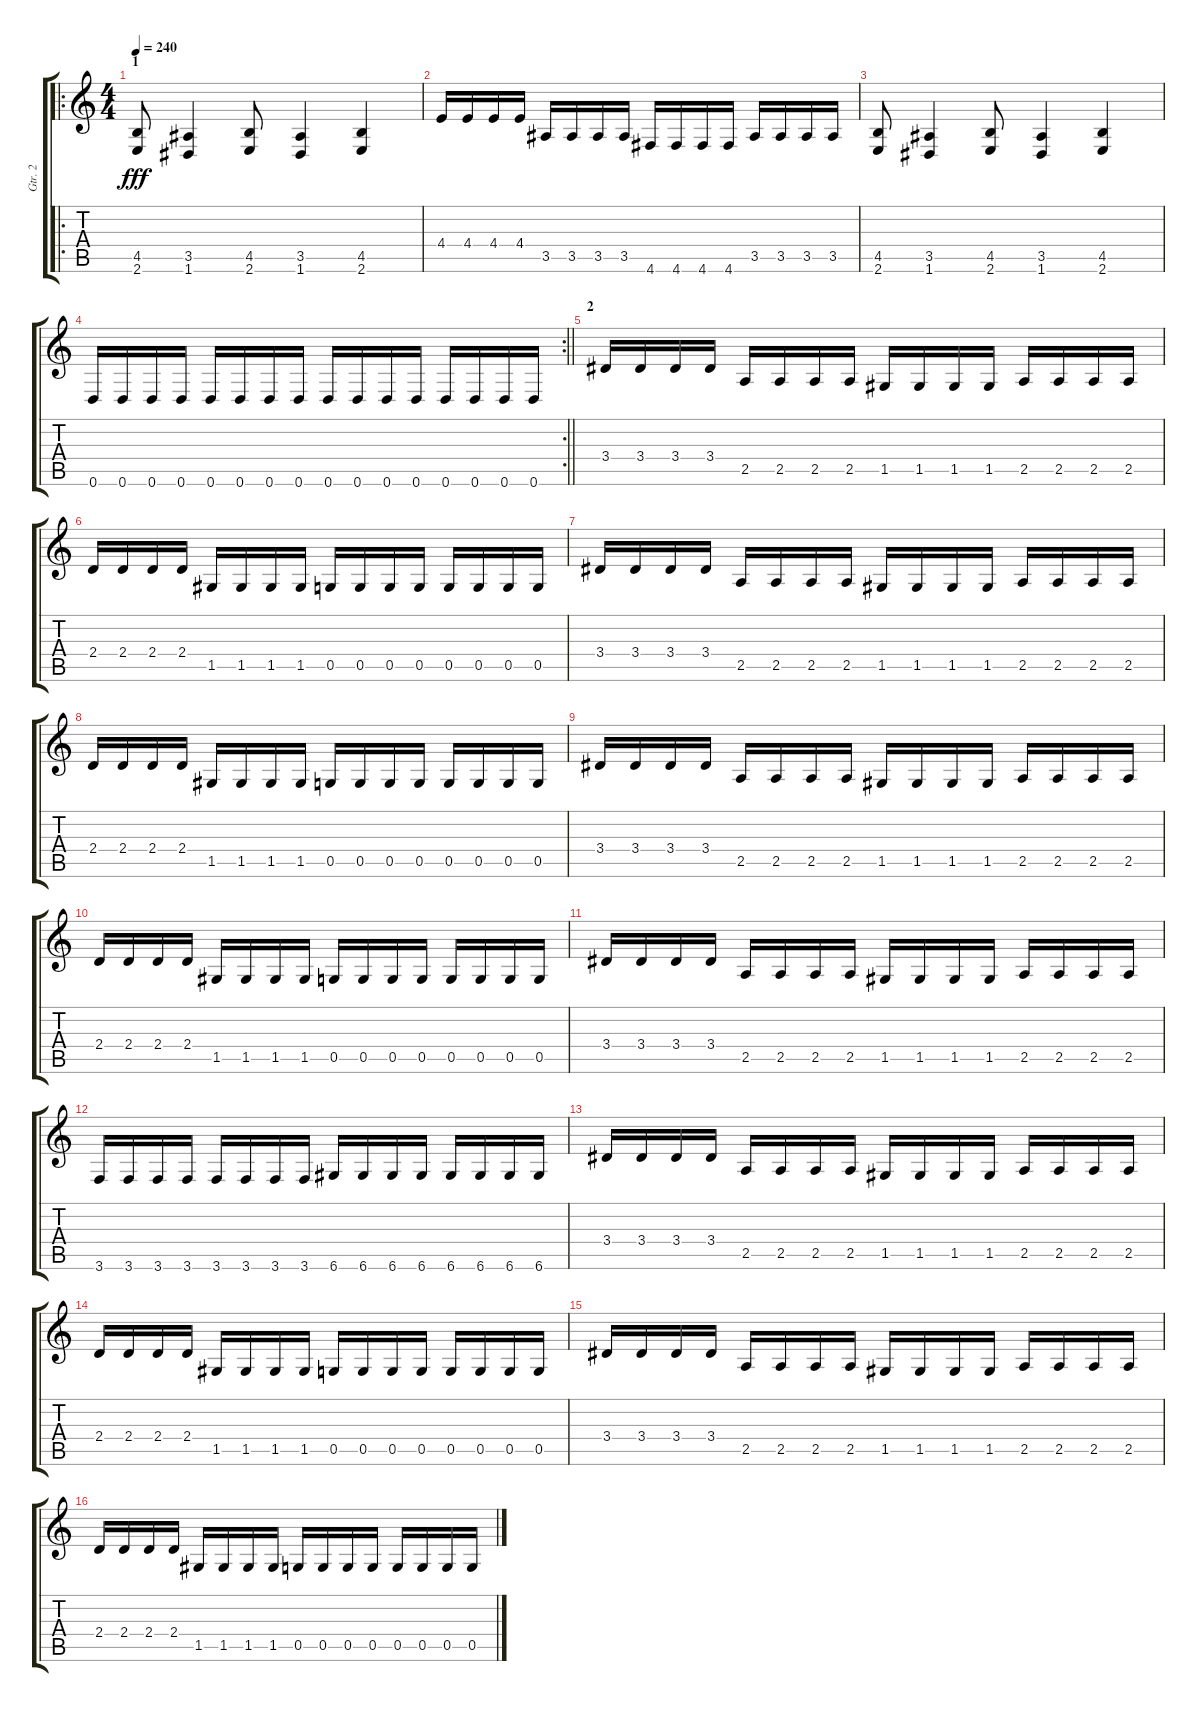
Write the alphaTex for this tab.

\track ("Gtr. 2" "Gtr. 2") {instrument distortionguitar}
\staff {score tabs}
\tuning (D4 A3 F3 C3 G2 D2) {hide}
\ro
\ts (4 4)
\section ("" "1")
\tempo 240
\clef g2
\ks c
(4.5 2.6).8{dy fff instrument distortionguitar} (3.5 1.6).4 (4.5 2.6).8 (3.5 1.6).4 (4.5 2.6).4 |
4.4.16 4.4.16 4.4.16 4.4.16 3.5.16 3.5.16 3.5.16 3.5.16 4.6.16 4.6.16 4.6.16 4.6.16 3.5.16 3.5.16 3.5.16 3.5.16 |
(4.5 2.6).8 (3.5 1.6).4 (4.5 2.6).8 (3.5 1.6).4 (4.5 2.6).4 |
\rc 2
\barLineRight lightlight
0.6.16 0.6.16 0.6.16 0.6.16 0.6.16 0.6.16 0.6.16 0.6.16 0.6.16 0.6.16 0.6.16 0.6.16 0.6.16 0.6.16 0.6.16 0.6.16 |
\section ("" "2")
3.4.16 3.4.16 3.4.16 3.4.16 2.5.16 2.5.16 2.5.16 2.5.16 1.5.16 1.5.16 1.5.16 1.5.16 2.5.16 2.5.16 2.5.16 2.5.16 |
2.4.16 2.4.16 2.4.16 2.4.16 1.5.16 1.5.16 1.5.16 1.5.16 0.5.16 0.5.16 0.5.16 0.5.16 0.5.16 0.5.16 0.5.16 0.5.16 |
3.4.16 3.4.16 3.4.16 3.4.16 2.5.16 2.5.16 2.5.16 2.5.16 1.5.16 1.5.16 1.5.16 1.5.16 2.5.16 2.5.16 2.5.16 2.5.16 |
2.4.16 2.4.16 2.4.16 2.4.16 1.5.16 1.5.16 1.5.16 1.5.16 0.5.16 0.5.16 0.5.16 0.5.16 0.5.16 0.5.16 0.5.16 0.5.16 |
3.4.16 3.4.16 3.4.16 3.4.16 2.5.16 2.5.16 2.5.16 2.5.16 1.5.16 1.5.16 1.5.16 1.5.16 2.5.16 2.5.16 2.5.16 2.5.16 |
2.4.16 2.4.16 2.4.16 2.4.16 1.5.16 1.5.16 1.5.16 1.5.16 0.5.16 0.5.16 0.5.16 0.5.16 0.5.16 0.5.16 0.5.16 0.5.16 |
3.4.16 3.4.16 3.4.16 3.4.16 2.5.16 2.5.16 2.5.16 2.5.16 1.5.16 1.5.16 1.5.16 1.5.16 2.5.16 2.5.16 2.5.16 2.5.16 |
3.6.16 3.6.16 3.6.16 3.6.16 3.6.16 3.6.16 3.6.16 3.6.16 6.6.16 6.6.16 6.6.16 6.6.16 6.6.16 6.6.16 6.6.16 6.6.16 |
3.4.16 3.4.16 3.4.16 3.4.16 2.5.16 2.5.16 2.5.16 2.5.16 1.5.16 1.5.16 1.5.16 1.5.16 2.5.16 2.5.16 2.5.16 2.5.16 |
2.4.16 2.4.16 2.4.16 2.4.16 1.5.16 1.5.16 1.5.16 1.5.16 0.5.16 0.5.16 0.5.16 0.5.16 0.5.16 0.5.16 0.5.16 0.5.16 |
3.4.16 3.4.16 3.4.16 3.4.16 2.5.16 2.5.16 2.5.16 2.5.16 1.5.16 1.5.16 1.5.16 1.5.16 2.5.16 2.5.16 2.5.16 2.5.16 |
2.4.16 2.4.16 2.4.16 2.4.16 1.5.16 1.5.16 1.5.16 1.5.16 0.5.16 0.5.16 0.5.16 0.5.16 0.5.16 0.5.16 0.5.16 0.5.16
